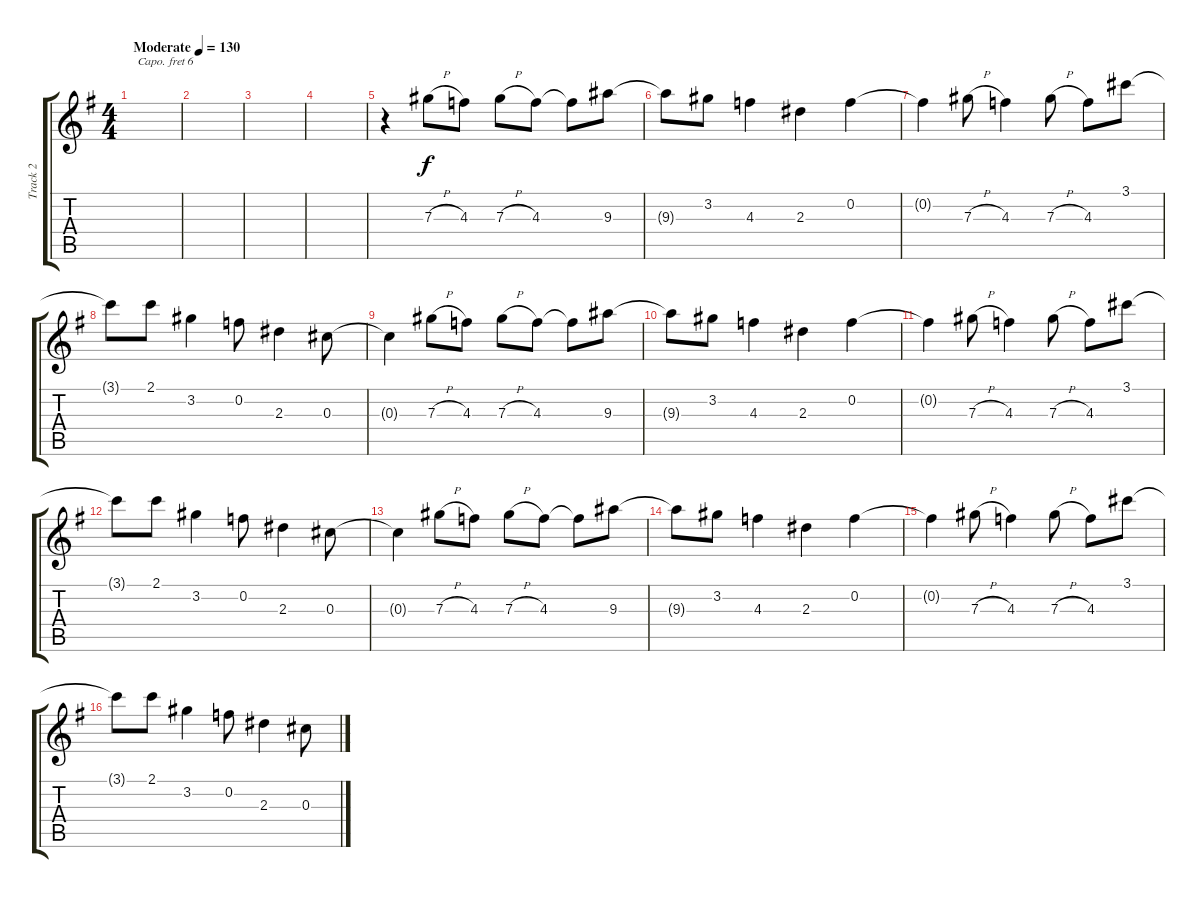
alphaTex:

\track ("Track 2" "Track 2") {instrument acousticguitarnylon}
\staff {score tabs}
\capo 6
\tuning (E4 B3 G3 D3 A2 E2) {hide}
\ts (4 4)
\tempo (130 "Moderate")
\clef g2
\ks g
|
|
|
|
r.4 7.3{h}.8 4.3.8 7.3{h}.8 4.3.8 4.3{t}.8 9.3.8 |
9.3{t}.8 3.2.8 4.3.4 2.3.4 0.2.4 |
0.2{t}.4 7.3{h}.8 4.3.4 7.3{h}.8 4.3.8 3.1.8 |
3.1{t}.8 2.1.8 3.2.4 0.2.8 2.3.4 0.3.8 |
0.3{t}.4 7.3{h}.8 4.3.8 7.3{h}.8 4.3.8 4.3{t}.8 9.3.8 |
9.3{t}.8 3.2.8 4.3.4 2.3.4 0.2.4 |
0.2{t}.4 7.3{h}.8 4.3.4 7.3{h}.8 4.3.8 3.1.8 |
3.1{t}.8 2.1.8 3.2.4 0.2.8 2.3.4 0.3.8 |
0.3{t}.4 7.3{h}.8 4.3.8 7.3{h}.8 4.3.8 4.3{t}.8 9.3.8 |
9.3{t}.8 3.2.8 4.3.4 2.3.4 0.2.4 |
0.2{t}.4 7.3{h}.8 4.3.4 7.3{h}.8 4.3.8 3.1.8 |
3.1{t}.8 2.1.8 3.2.4 0.2.8 2.3.4 0.3.8
